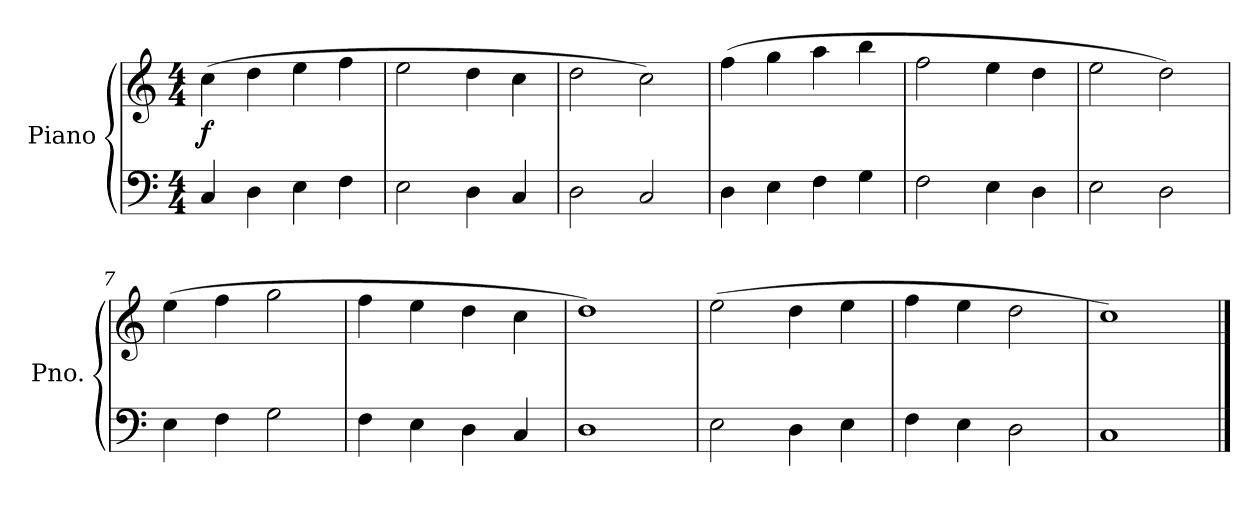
**kern	**kern	**dynam
*part1	*part1	*part1
*staff2	*staff1	*staff1/2
*I"Piano	*	*
*I'Pno.	*	*
*clefF4	*clefG2	*
*k[]	*k[]	*
*M4/4	*M4/4	*
*MM96	*MM96	*
=1	=1	=1
!	!	!LO:DY:b
4C/	(>4cc\	f
4D\	4dd\	.
4E\	4ee\	.
4F\	4ff\	.
=2	=2	=2
2E\	2ee\	.
4D\	4dd\	.
4C/	4cc\	.
=3	=3	=3
2D\	2dd\	.
2C/	2cc\)	.
=4	=4	=4
4D\	(>4ff\	.
4E\	4gg\	.
4F\	4aa\	.
4G\	4bb\	.
=5	=5	=5
2F\	2ff\	.
4E\	4ee\	.
4D\	4dd\	.
=6	=6	=6
2E\	2ee\	.
2D\	2dd\)	.
!!LO:LB:g=z
=7	=7	=7
4E\	(>4ee\	.
4F\	4ff\	.
2G\	2gg\	.
=8	=8	=8
4F\	4ff\	.
4E\	4ee\	.
4D\	4dd\	.
4C/	4cc\	.
=9	=9	=9
1D	1dd)	.
=10	=10	=10
2E\	(>2ee\	.
4D\	4dd\	.
4E\	4ee\	.
=11	=11	=11
4F\	4ff\	.
4E\	4ee\	.
2D\	2dd\	.
=12	=12	=12
1C	1cc)	.
==	==	==
*-	*-	*-
